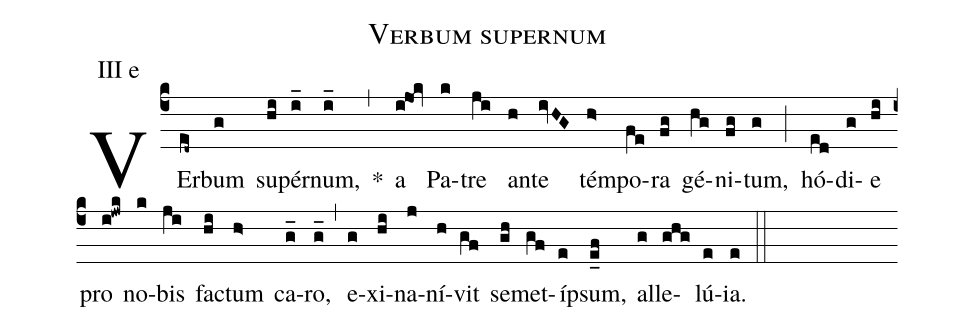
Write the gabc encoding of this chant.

name: Verbum supernum;
annotation: III e;
mode: 3;
%%
(c4)
VEr(ed~)bum(g) su(hi)pér(i_)num,(i_) *(,)
a(ijOk) Pa(k)tre(ji) an(h)te(ivHG) tém(h>)po(fe)ra(fg) gé(hg)ni(fg)tum,(g) (;)
hó(ed)di(g)e(hi) pro(i!jwk) no(k)bis(ji) fac(hi)tum(h>) ca(g_)ro,(g_) (,)
e(g)xi(hi)na(j)ní(h)vit(gf) se(gh)met(gf)íp(e)sum,(e_f) al(g)le(ghg)lú(e)ia.(e) (::)
